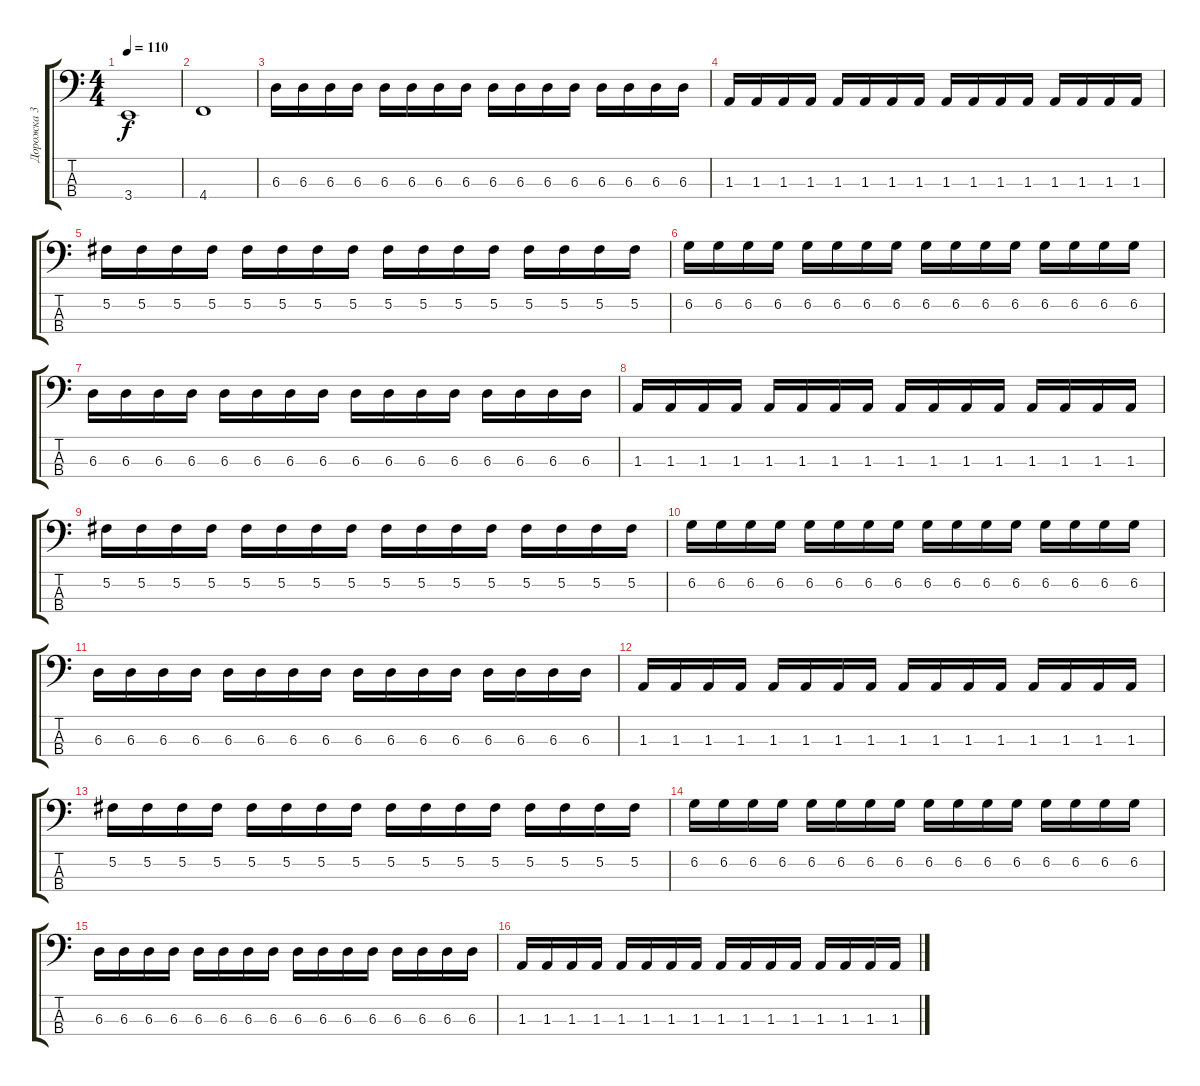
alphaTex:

\track ("Дорожка 3" "Дорожка 3") {instrument electricbassfinger}
\staff {score tabs}
\tuning (Gb2 Db2 Ab1 Db1) {hide}
\ts (4 4)
\tempo 110
\clef f4
\ks c
3.4.1{dy f} |
4.4.1 |
6.3.16 6.3.16 6.3.16 6.3.16 6.3.16 6.3.16 6.3.16 6.3.16 6.3.16 6.3.16 6.3.16 6.3.16 6.3.16 6.3.16 6.3.16 6.3.16 |
1.3.16 1.3.16 1.3.16 1.3.16 1.3.16 1.3.16 1.3.16 1.3.16 1.3.16 1.3.16 1.3.16 1.3.16 1.3.16 1.3.16 1.3.16 1.3.16 |
5.2.16 5.2.16 5.2.16 5.2.16 5.2.16 5.2.16 5.2.16 5.2.16 5.2.16 5.2.16 5.2.16 5.2.16 5.2.16 5.2.16 5.2.16 5.2.16 |
6.2.16 6.2.16 6.2.16 6.2.16 6.2.16 6.2.16 6.2.16 6.2.16 6.2.16 6.2.16 6.2.16 6.2.16 6.2.16 6.2.16 6.2.16 6.2.16 |
6.3.16 6.3.16 6.3.16 6.3.16 6.3.16 6.3.16 6.3.16 6.3.16 6.3.16 6.3.16 6.3.16 6.3.16 6.3.16 6.3.16 6.3.16 6.3.16 |
1.3.16 1.3.16 1.3.16 1.3.16 1.3.16 1.3.16 1.3.16 1.3.16 1.3.16 1.3.16 1.3.16 1.3.16 1.3.16 1.3.16 1.3.16 1.3.16 |
5.2.16 5.2.16 5.2.16 5.2.16 5.2.16 5.2.16 5.2.16 5.2.16 5.2.16 5.2.16 5.2.16 5.2.16 5.2.16 5.2.16 5.2.16 5.2.16 |
6.2.16 6.2.16 6.2.16 6.2.16 6.2.16 6.2.16 6.2.16 6.2.16 6.2.16 6.2.16 6.2.16 6.2.16 6.2.16 6.2.16 6.2.16 6.2.16 |
6.3.16 6.3.16 6.3.16 6.3.16 6.3.16 6.3.16 6.3.16 6.3.16 6.3.16 6.3.16 6.3.16 6.3.16 6.3.16 6.3.16 6.3.16 6.3.16 |
1.3.16 1.3.16 1.3.16 1.3.16 1.3.16 1.3.16 1.3.16 1.3.16 1.3.16 1.3.16 1.3.16 1.3.16 1.3.16 1.3.16 1.3.16 1.3.16 |
5.2.16 5.2.16 5.2.16 5.2.16 5.2.16 5.2.16 5.2.16 5.2.16 5.2.16 5.2.16 5.2.16 5.2.16 5.2.16 5.2.16 5.2.16 5.2.16 |
6.2.16 6.2.16 6.2.16 6.2.16 6.2.16 6.2.16 6.2.16 6.2.16 6.2.16 6.2.16 6.2.16 6.2.16 6.2.16 6.2.16 6.2.16 6.2.16 |
6.3.16 6.3.16 6.3.16 6.3.16 6.3.16 6.3.16 6.3.16 6.3.16 6.3.16 6.3.16 6.3.16 6.3.16 6.3.16 6.3.16 6.3.16 6.3.16 |
1.3.16 1.3.16 1.3.16 1.3.16 1.3.16 1.3.16 1.3.16 1.3.16 1.3.16 1.3.16 1.3.16 1.3.16 1.3.16 1.3.16 1.3.16 1.3.16
